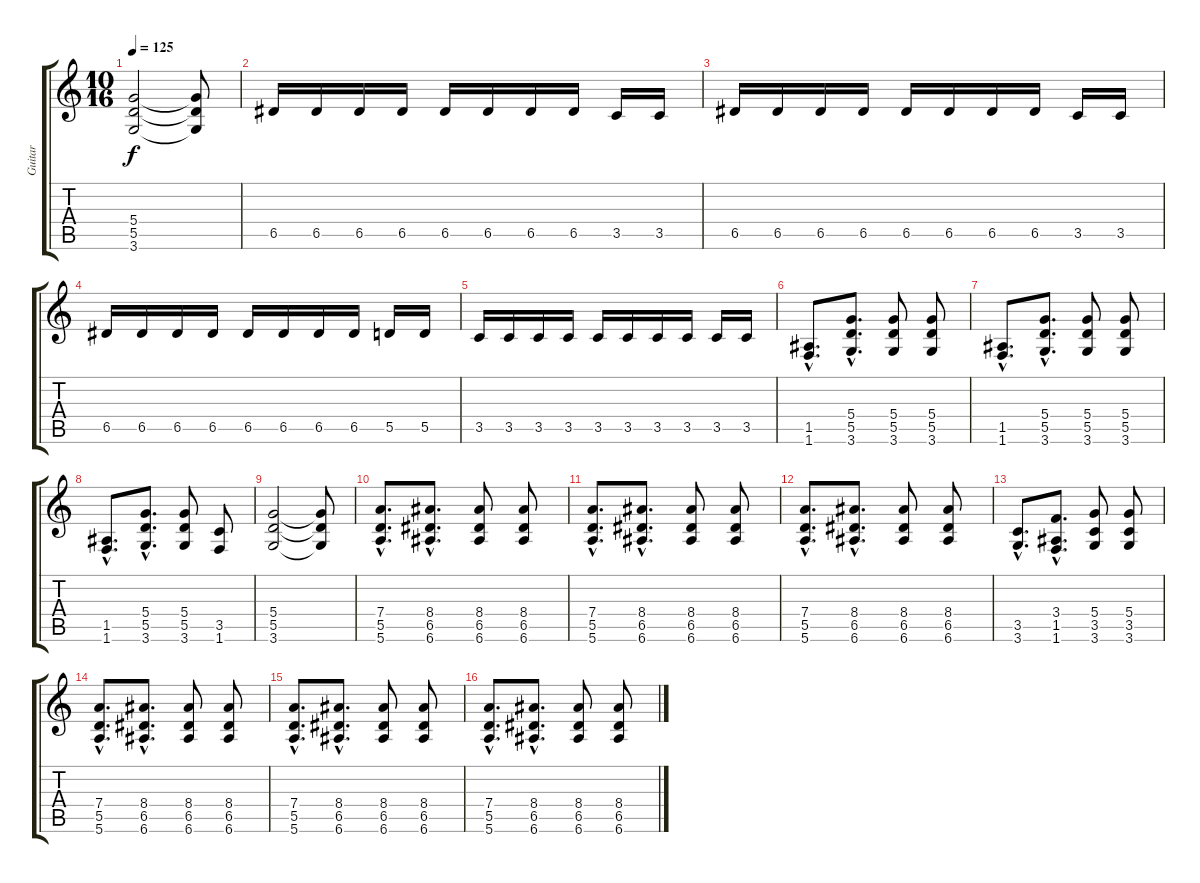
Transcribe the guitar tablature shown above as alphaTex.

\track ("Guitar" "Guitar") {instrument overdrivenguitar}
\staff {score tabs}
\tuning (E4 B3 G3 D3 A2 E2) {hide}
\ts (10 16)
\tempo 125
\clef g2
\ks c
(5.4 5.5 3.6).2{dy f} (5.4{t} 5.5{t} 3.6{t}).8 |
6.5.16 6.5.16 6.5.16 6.5.16 6.5.16 6.5.16 6.5.16 6.5.16 3.5.16 3.5.16 |
6.5.16 6.5.16 6.5.16 6.5.16 6.5.16 6.5.16 6.5.16 6.5.16 3.5.16 3.5.16 |
6.5.16 6.5.16 6.5.16 6.5.16 6.5.16 6.5.16 6.5.16 6.5.16 5.5.16 5.5.16 |
3.5.16 3.5.16 3.5.16 3.5.16 3.5.16 3.5.16 3.5.16 3.5.16 3.5.16 3.5.16 |
(1.5{hac} 1.6).8{d} (5.4{hac} 5.5{hac} 3.6{hac}).8{d} (5.4 5.5 3.6).8 (5.4 5.5 3.6).8 |
(1.5{hac} 1.6).8{d} (5.4{hac} 5.5{hac} 3.6{hac}).8{d} (5.4 5.5 3.6).8 (5.4 5.5 3.6).8 |
(1.5{hac} 1.6).8{d} (5.4{hac} 5.5{hac} 3.6{hac}).8{d} (5.4 5.5 3.6).8 (3.5 1.6).8 |
(5.4 5.5 3.6).2 (5.4{t} 5.5{t} 3.6{t}).8 |
(7.4{hac} 5.5{hac} 5.6).8{d} (8.4{hac} 6.5{hac} 6.6{hac}).8{d} (8.4 6.5 6.6).8 (8.4 6.5 6.6).8 |
(7.4{hac} 5.5{hac} 5.6).8{d} (8.4{hac} 6.5{hac} 6.6{hac}).8{d} (8.4 6.5 6.6).8 (8.4 6.5 6.6).8 |
(7.4{hac} 5.5{hac} 5.6).8{d} (8.4{hac} 6.5{hac} 6.6{hac}).8{d} (8.4 6.5 6.6).8 (8.4 6.5 6.6).8 |
(3.5{hac} 3.6).8{d} (3.4{hac} 1.5{hac} 1.6{hac}).8{d} (5.4 3.5 3.6).8 (5.4 3.5 3.6).8 |
(7.4{hac} 5.5{hac} 5.6).8{d} (8.4{hac} 6.5{hac} 6.6{hac}).8{d} (8.4 6.5 6.6).8 (8.4 6.5 6.6).8 |
(7.4{hac} 5.5{hac} 5.6).8{d} (8.4{hac} 6.5{hac} 6.6{hac}).8{d} (8.4 6.5 6.6).8 (8.4 6.5 6.6).8 |
(7.4{hac} 5.5{hac} 5.6).8{d} (8.4{hac} 6.5{hac} 6.6{hac}).8{d} (8.4 6.5 6.6).8 (8.4 6.5 6.6).8
